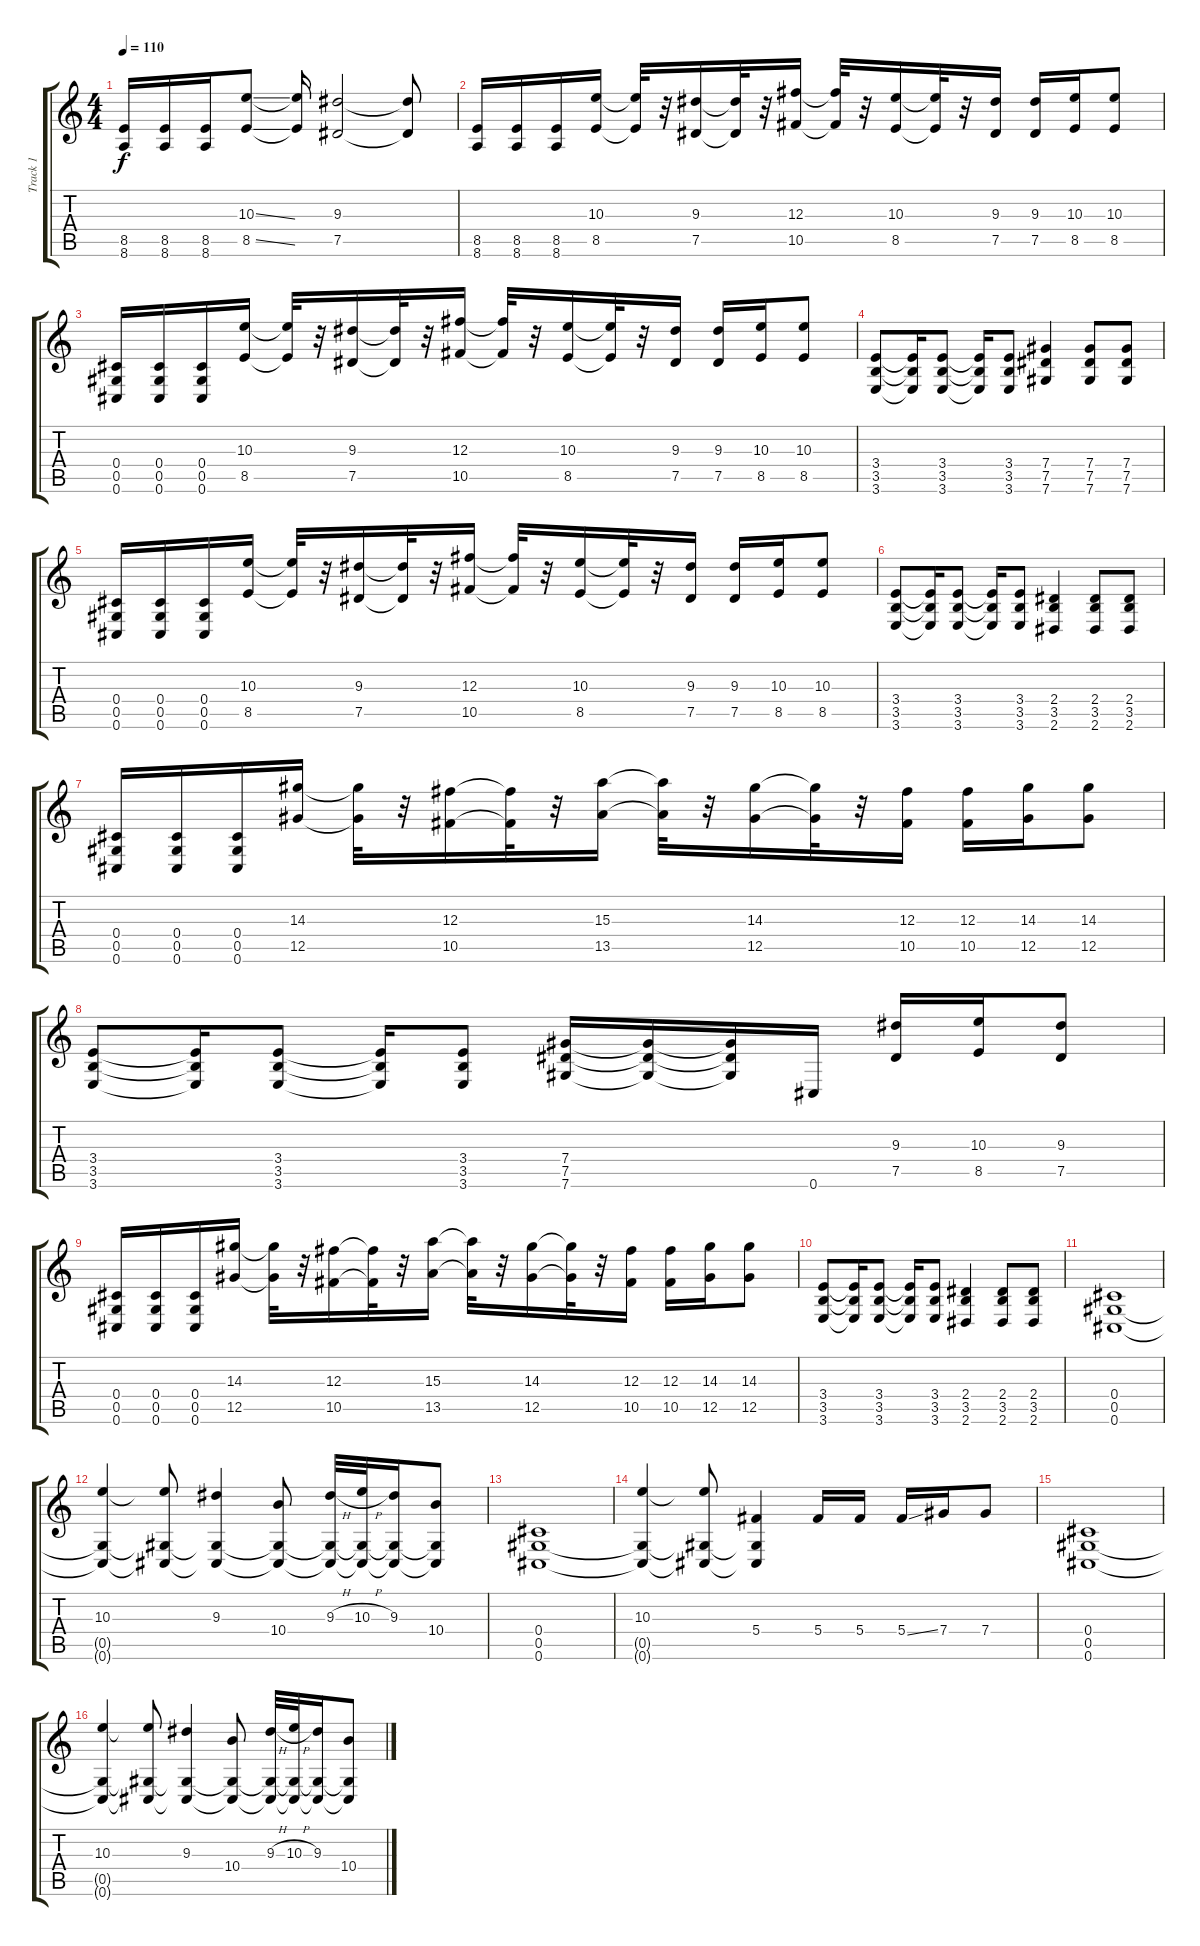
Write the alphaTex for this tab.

\track ("Track 1" "Track 1") {instrument distortionguitar}
\staff {score tabs}
\tuning (Eb4 Bb3 Gb3 Db3 Ab2 Db2) {hide}
\ts (4 4)
\tempo 110
\clef g2
\ks c
(8.5 8.6).16{dy f} (8.5 8.6).16 (8.5 8.6).16 (10.3{ss} 8.5{ss}).8 (10.3{t} 8.5{t}).16 (9.3 7.5).2 (9.3{t} 7.5{t}).8 |
(8.5 8.6).16 (8.5 8.6).16 (8.5 8.6).16 (10.3 8.5).16 (10.3{t} 8.5{t}).32 r.32 (9.3 7.5).16 (9.3{t} 7.5{t}).32 r.32 (12.3 10.5).16 (12.3{t} 10.5{t}).32 r.32 (10.3 8.5).16 (10.3{t} 8.5{t}).32 r.32 (9.3 7.5).16 (9.3 7.5).16 (10.3 8.5).16 (10.3 8.5).8 |
(0.4 0.5 0.6).16 (0.4 0.5 0.6).16 (0.4 0.5 0.6).16 (10.3 8.5).16 (10.3{t} 8.5{t}).32 r.32 (9.3 7.5).16 (9.3{t} 7.5{t}).32 r.32 (12.3 10.5).16 (12.3{t} 10.5{t}).32 r.32 (10.3 8.5).16 (10.3{t} 8.5{t}).32 r.32 (9.3 7.5).16 (9.3 7.5).16 (10.3 8.5).16 (10.3 8.5).8 |
(3.4 3.5 3.6).8 (3.4{t} 3.5{t} 3.6{t}).16 (3.4 3.5 3.6).8 (3.4{t} 3.5{t} 3.6{t}).16 (3.4 3.5 3.6).8 (7.4 7.5 7.6).4 (7.4 7.5 7.6).8 (7.4 7.5 7.6).8 |
(0.4 0.5 0.6).16 (0.4 0.5 0.6).16 (0.4 0.5 0.6).16 (10.3 8.5).16 (10.3{t} 8.5{t}).32 r.32 (9.3 7.5).16 (9.3{t} 7.5{t}).32 r.32 (12.3 10.5).16 (12.3{t} 10.5{t}).32 r.32 (10.3 8.5).16 (10.3{t} 8.5{t}).32 r.32 (9.3 7.5).16 (9.3 7.5).16 (10.3 8.5).16 (10.3 8.5).8 |
(3.4 3.5 3.6).8 (3.4{t} 3.5{t} 3.6{t}).16 (3.4 3.5 3.6).8 (3.4{t} 3.5{t} 3.6{t}).16 (3.4 3.5 3.6).8 (2.4 3.5 2.6).4 (2.4 3.5 2.6).8 (2.4 3.5 2.6).8 |
(0.4 0.5 0.6).16 (0.4 0.5 0.6).16 (0.4 0.5 0.6).16 (14.3 12.5).16 (14.3{t} 12.5{t}).32 r.32 (12.3 10.5).16 (12.3{t} 10.5{t}).32 r.32 (15.3 13.5).16 (15.3{t} 13.5{t}).32 r.32 (14.3 12.5).16 (14.3{t} 12.5{t}).32 r.32 (12.3 10.5).16 (12.3 10.5).16 (14.3 12.5).16 (14.3 12.5).8 |
(3.4 3.5 3.6).8 (3.4{t} 3.5{t} 3.6{t}).16 (3.4 3.5 3.6).8 (3.4{t} 3.5{t} 3.6{t}).16 (3.4 3.5 3.6).8 (7.4 7.5 7.6).16 (7.4{t} 7.5{t} 7.6{t}).16 (7.4{t} 7.5{t} 7.6{t}).16 0.6.16 (9.3 7.5).16 (10.3 8.5).16 (9.3 7.5).8 |
(0.4 0.5 0.6).16 (0.4 0.5 0.6).16 (0.4 0.5 0.6).16 (14.3 12.5).16 (14.3{t} 12.5{t}).32 r.32 (12.3 10.5).16 (12.3{t} 10.5{t}).32 r.32 (15.3 13.5).16 (15.3{t} 13.5{t}).32 r.32 (14.3 12.5).16 (14.3{t} 12.5{t}).32 r.32 (12.3 10.5).16 (12.3 10.5).16 (14.3 12.5).16 (14.3 12.5).8 |
(3.4 3.5 3.6).8 (3.4{t} 3.5{t} 3.6{t}).16 (3.4 3.5 3.6).8 (3.4{t} 3.5{t} 3.6{t}).16 (3.4 3.5 3.6).8 (2.4 3.5 2.6).4 (2.4 3.5 2.6).8 (2.4 3.5 2.6).8 |
(0.4 0.5 0.6).1 |
(10.3 0.5{t} 0.6{t}).4 (10.3{t} 0.5{t} 0.6{t}).8 (9.3 0.5{t} 0.6{t}).4 (10.4 0.5{t} 0.6{t}).8 (9.3{h} 0.5{t} 0.6{t}).32 (10.3{h} 0.5{t} 0.6{t}).32 (9.3 0.5{t} 0.6{t}).16 (10.4 0.5{t} 0.6{t}).8 |
(0.4 0.5 0.6).1 |
(10.3 0.5{t} 0.6{t}).4 (10.3{t} 0.5{t} 0.6{t}).8 (5.4 0.5{t} 0.6{t}).4 5.4.16 5.4.16 5.4{ss}.16 7.4.16 7.4.8 |
(0.4 0.5 0.6).1 |
(10.3 0.5{t} 0.6{t}).4 (10.3{t} 0.5{t} 0.6{t}).8 (9.3 0.5{t} 0.6{t}).4 (10.4 0.5{t} 0.6{t}).8 (9.3{h} 0.5{t} 0.6{t}).32 (10.3{h} 0.5{t} 0.6{t}).32 (9.3 0.5{t} 0.6{t}).16 (10.4 0.5{t} 0.6{t}).8
